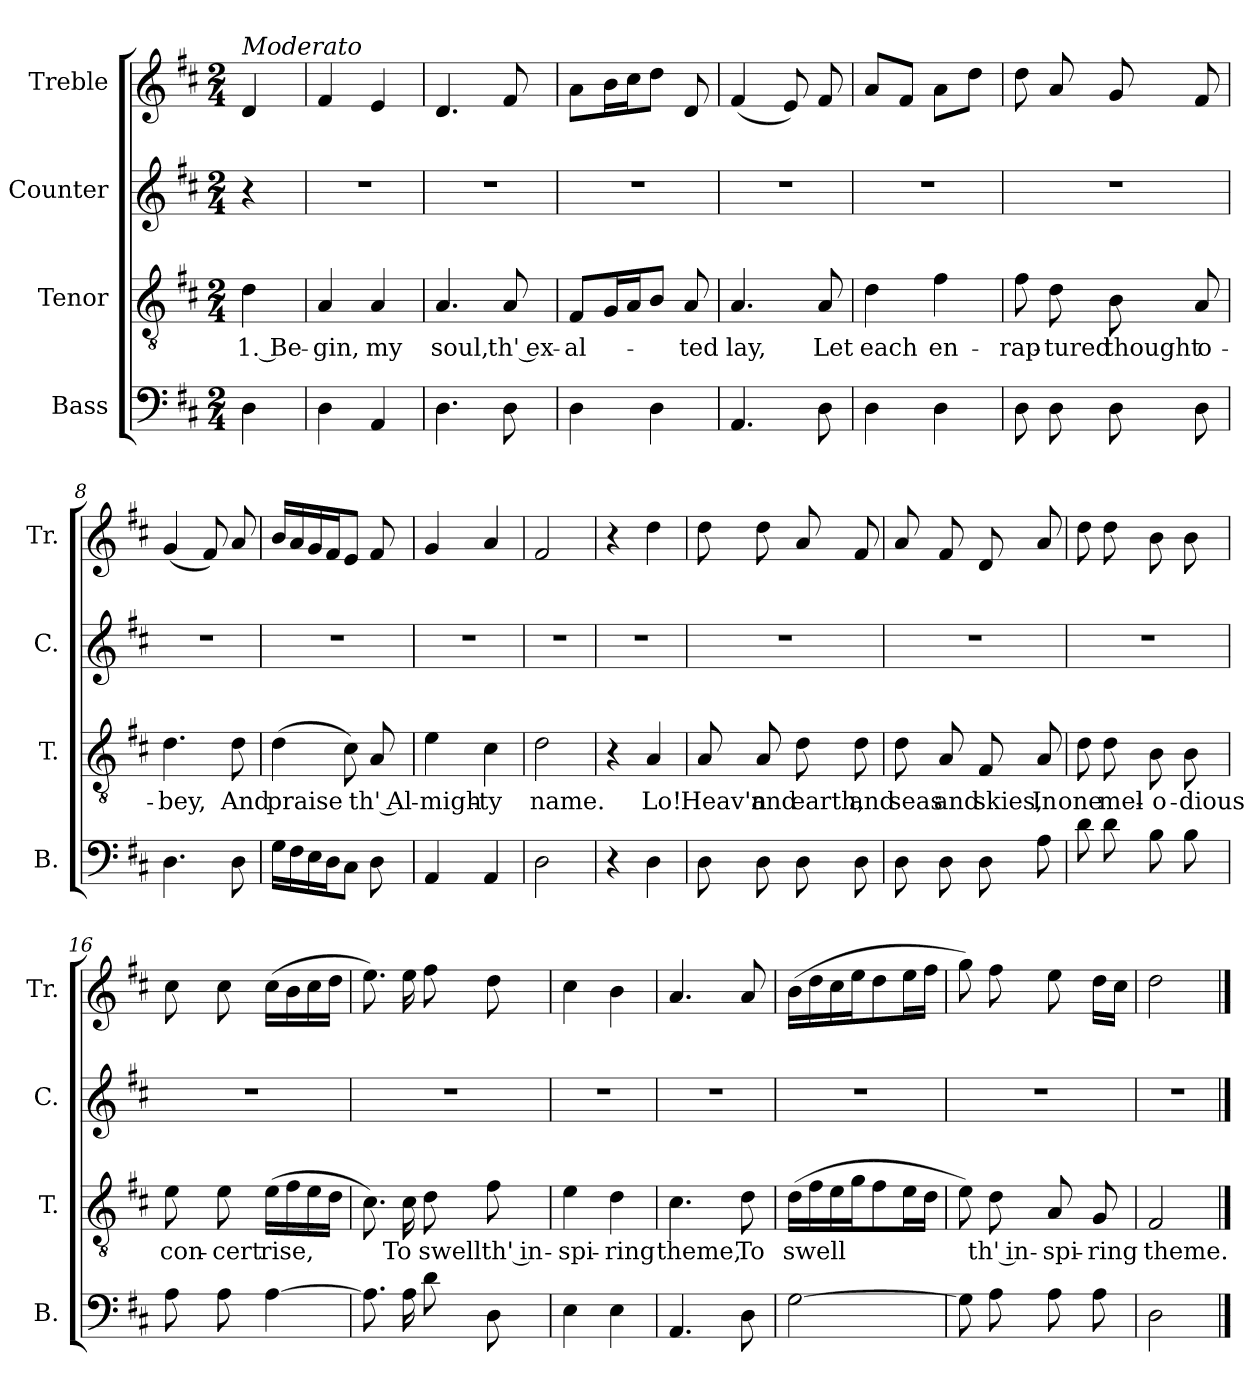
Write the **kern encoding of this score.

**kern	**kern	**text	**kern	**kern
*part4	*part3	*part3	*part2	*part1
*staff4	*staff3	*staff3	*staff2	*staff1
*I"Bass	*I"Tenor	*	*I"Counter	*I"Treble
*I'B.	*I'T.	*	*I'C.	*I'Tr.
*clefF4	*clefGv2	*	*clefG2	*clefG2
*k[f#c#]	*k[f#c#]	*	*k[f#c#]	*k[f#c#]
*M2/4	*M2/4	*	*M2/4	*M2/4
=1	=1	=1	=1	=1
!	!	!	!	!LO:TX:a:i:t=Moderato
4D\	4d\	1. Be-	4r	4d/
=2	=2	=2	=2	=2
4D\	4A/	-gin,	2r	4f#/
4AA/	4A/	my	.	4e/
=3	=3	=3	=3	=3
4.D\	4.A/	soul,	2r	4.d/
8D\	8A/	th' ex-	.	8f#/
=4	=4	=4	=4	=4
4D\	8F#/L	-al-	2r	8a\L
.	16G/L	.	.	16b\L
.	16A/J	.	.	16cc#\J
4D\	8B/J	.	.	8dd\J
.	8A/	-ted	.	8d/
=5	=5	=5	=5	=5
4.AA/	4.A/	lay,	2r	(4f#/
.	.	.	.	8e/)
8D\	8A/	Let	.	8f#/
=6	=6	=6	=6	=6
4D\	4d\	each	2r	8a/L
.	.	.	.	8f#/J
4D\	4f#\	en-	.	8a\L
.	.	.	.	8dd\J
!!LO:LB:g=z
=7	=7	=7	=7	=7
8D\	8f#\	-rap-	2r	8dd\
8D\	8d\	-tured	.	8a/
8D\	8B\	thought	.	8g/
8D\	8A/	o-	.	8f#/
=8	=8	=8	=8	=8
4.D\	4.d\	-bey,	2r	(4g/
.	.	.	.	8f#/)
8D\	8d\	And	.	8a/
=9	=9	=9	=9	=9
16G\LL	(4d\	praise	2r	16b/LL
16F#\	.	.	.	16a/
16E\	.	.	.	16g/
16D\J	.	.	.	16f#/J
8C#\J	8c#\)	.	.	8e/J
8D\	8A/	th' Al-	.	8f#/
=10	=10	=10	=10	=10
4AA/	4e\	-migh-	2r	4g/
4AA/	4c#\	-ty	.	4a/
=11	=11	=11	=11	=11
2D\	2d\	name.	2r	2f#/
=12	=12	=12	=12	=12
4r	4r	.	2r	4r
4D\	4A/	Lo!	.	4dd\
!!LO:LB:g=z
=13	=13	=13	=13	=13
8D\	8A/	Heav'n	2r	8dd\
8D\	8A/	and	.	8dd\
8D\	8d\	earth,	.	8a/
8D\	8d\	and	.	8f#/
=14	=14	=14	=14	=14
8D\	8d\	seas	2r	8a/
8D\	8A/	and	.	8f#/
8D\	8F#/	skies,	.	8d/
8A\	8A/	In	.	8a/
=15	=15	=15	=15	=15
8d\	8d\	one	2r	8dd\
8d\	8d\	mel-	.	8dd\
8B\	8B\	-o-	.	8b\
8B\	8B\	-dious	.	8b\
=16	=16	=16	=16	=16
8A\	8e\	con-	2r	8cc#\
8A\	8e\	-cert	.	8cc#\
[4A\	(16e\LL	rise,	.	(16cc#\LL
.	16f#\	.	.	16b\
.	16e\	.	.	16cc#\
.	16d\JJ	.	.	16dd\JJ
=17	=17	=17	=17	=17
8.A\]	8.c#\)	.	2r	8.ee\)
16A\	16c#\	To	.	16ee\
8d\	8d\	swell	.	8ff#\
8D\	8f#\	th' in-	.	8dd\
!!LO:LB:g=z
=18	=18	=18	=18	=18
4E\	4e\	-spi-	2r	4cc#\
4E\	4d\	-ring	.	4b\
=19	=19	=19	=19	=19
4.AA/	4.c#\	theme,	2r	4.a/
8D\	8d\	To	.	8a/
=20	=20	=20	=20	=20
[2G\	(16d\LL	swell	2r	(16b\LL
.	16f#\	.	.	16dd\
.	16e\	.	.	16cc#\
.	16g\J	.	.	16ee\J
.	8f#\	.	.	8dd\
.	16e\L	.	.	16ee\L
.	16d\JJ	.	.	16ff#\JJ
=21	=21	=21	=21	=21
8G\]	8e\)	.	2r	8gg\)
8A\	8d\	th' in-	.	8ff#\
8A\	8A/	-spi-	.	8ee\
8A\	8G/	-ring	.	16dd\LL
.	.	.	.	16cc#\JJ
=22	=22	=22	=22	=22
2D\	2F#/	theme.	2r	2dd\
==	==	==	==	==
*-	*-	*-	*-	*-
